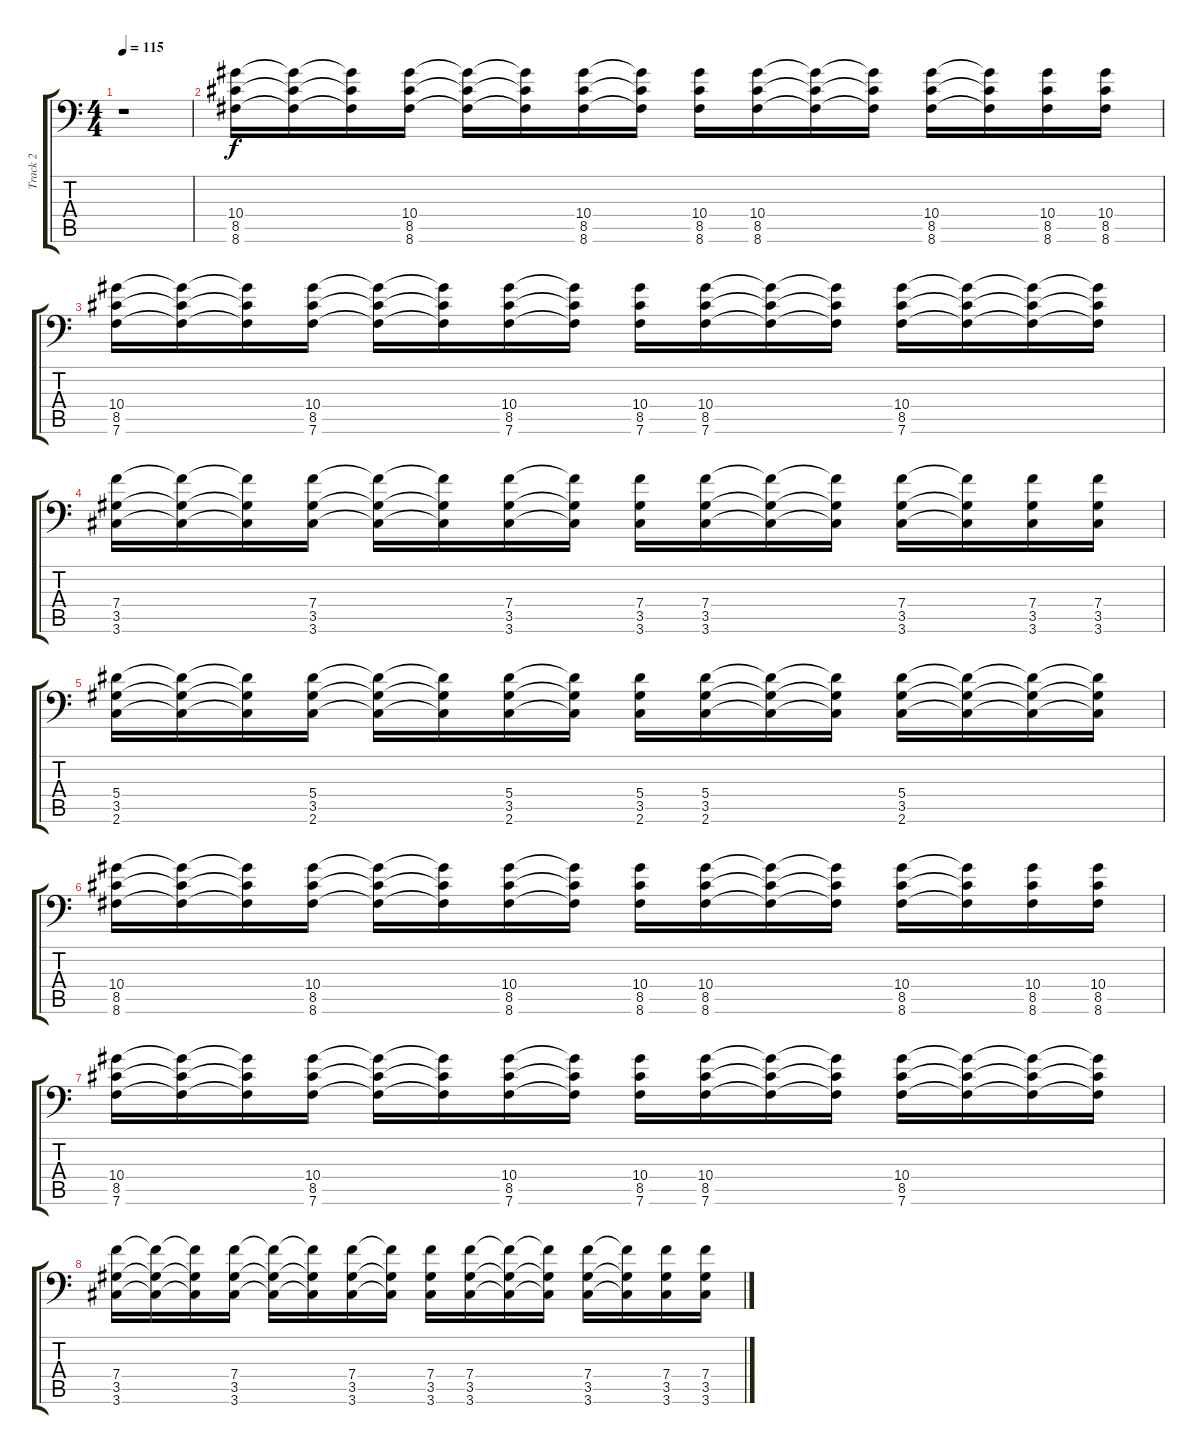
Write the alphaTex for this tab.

\track ("Track 2" "Track 2") {instrument distortionguitar}
\staff {score tabs}
\tuning (C4 G3 Eb3 Bb2 F2 Bb1) {hide}
\ts (4 4)
\tempo 115
\clef f4
\ks c
r.1{dy f} |
(10.4 8.5 8.6).16 (10.4{t} 8.5{t} 8.6{t}).16 (10.4{t} 8.5{t} 8.6{t}).16 (10.4 8.5 8.6).16 (10.4{t} 8.5{t} 8.6{t}).16 (10.4{t} 8.5{t} 8.6{t}).16 (10.4 8.5 8.6).16 (10.4{t} 8.5{t} 8.6{t}).16 (10.4 8.5 8.6).16 (10.4 8.5 8.6).16 (10.4{t} 8.5{t} 8.6{t}).16 (10.4{t} 8.5{t} 8.6{t}).16 (10.4 8.5 8.6).16 (10.4{t} 8.5{t} 8.6{t}).16 (10.4 8.5 8.6).16 (10.4 8.5 8.6).16 |
(10.4 8.5 7.6).16 (10.4{t} 8.5{t} 7.6{t}).16 (10.4{t} 8.5{t} 7.6{t}).16 (10.4 8.5 7.6).16 (10.4{t} 8.5{t} 7.6{t}).16 (10.4{t} 8.5{t} 7.6{t}).16 (10.4 8.5 7.6).16 (10.4{t} 8.5{t} 7.6{t}).16 (10.4 8.5 7.6).16 (10.4 8.5 7.6).16 (10.4{t} 8.5{t} 7.6{t}).16 (10.4{t} 8.5{t} 7.6{t}).16 (10.4 8.5 7.6).16 (10.4{t} 8.5{t} 7.6{t}).16 (10.4{t} 8.5{t} 7.6{t}).16 (10.4{t} 8.5{t} 7.6{t}).16 |
(7.4 3.5 3.6).16 (7.4{t} 3.5{t} 3.6{t}).16 (7.4{t} 3.5{t} 3.6{t}).16 (7.4 3.5 3.6).16 (7.4{t} 3.5{t} 3.6{t}).16 (7.4{t} 3.5{t} 3.6{t}).16 (7.4 3.5 3.6).16 (7.4{t} 3.5{t} 3.6{t}).16 (7.4 3.5 3.6).16 (7.4 3.5 3.6).16 (7.4{t} 3.5{t} 3.6{t}).16 (7.4{t} 3.5{t} 3.6{t}).16 (7.4 3.5 3.6).16 (7.4{t} 3.5{t} 3.6{t}).16 (7.4 3.5 3.6).16 (7.4 3.5 3.6).16 |
(5.4 3.5 2.6).16 (5.4{t} 3.5{t} 2.6{t}).16 (5.4{t} 3.5{t} 2.6{t}).16 (5.4 3.5 2.6).16 (5.4{t} 3.5{t} 2.6{t}).16 (5.4{t} 3.5{t} 2.6{t}).16 (5.4 3.5 2.6).16 (5.4{t} 3.5{t} 2.6{t}).16 (5.4 3.5 2.6).16 (5.4 3.5 2.6).16 (5.4{t} 3.5{t} 2.6{t}).16 (5.4{t} 3.5{t} 2.6{t}).16 (5.4 3.5 2.6).16 (5.4{t} 3.5{t} 2.6{t}).16 (5.4{t} 3.5{t} 2.6{t}).16 (5.4{t} 3.5{t} 2.6{t}).16 |
(10.4 8.5 8.6).16 (10.4{t} 8.5{t} 8.6{t}).16 (10.4{t} 8.5{t} 8.6{t}).16 (10.4 8.5 8.6).16 (10.4{t} 8.5{t} 8.6{t}).16 (10.4{t} 8.5{t} 8.6{t}).16 (10.4 8.5 8.6).16 (10.4{t} 8.5{t} 8.6{t}).16 (10.4 8.5 8.6).16 (10.4 8.5 8.6).16 (10.4{t} 8.5{t} 8.6{t}).16 (10.4{t} 8.5{t} 8.6{t}).16 (10.4 8.5 8.6).16 (10.4{t} 8.5{t} 8.6{t}).16 (10.4 8.5 8.6).16 (10.4 8.5 8.6).16 |
(10.4 8.5 7.6).16 (10.4{t} 8.5{t} 7.6{t}).16 (10.4{t} 8.5{t} 7.6{t}).16 (10.4 8.5 7.6).16 (10.4{t} 8.5{t} 7.6{t}).16 (10.4{t} 8.5{t} 7.6{t}).16 (10.4 8.5 7.6).16 (10.4{t} 8.5{t} 7.6{t}).16 (10.4 8.5 7.6).16 (10.4 8.5 7.6).16 (10.4{t} 8.5{t} 7.6{t}).16 (10.4{t} 8.5{t} 7.6{t}).16 (10.4 8.5 7.6).16 (10.4{t} 8.5{t} 7.6{t}).16 (10.4{t} 8.5{t} 7.6{t}).16 (10.4{t} 8.5{t} 7.6{t}).16 |
(7.4 3.5 3.6).16 (7.4{t} 3.5{t} 3.6{t}).16 (7.4{t} 3.5{t} 3.6{t}).16 (7.4 3.5 3.6).16 (7.4{t} 3.5{t} 3.6{t}).16 (7.4{t} 3.5{t} 3.6{t}).16 (7.4 3.5 3.6).16 (7.4{t} 3.5{t} 3.6{t}).16 (7.4 3.5 3.6).16 (7.4 3.5 3.6).16 (7.4{t} 3.5{t} 3.6{t}).16 (7.4{t} 3.5{t} 3.6{t}).16 (7.4 3.5 3.6).16 (7.4{t} 3.5{t} 3.6{t}).16 (7.4 3.5 3.6).16 (7.4 3.5 3.6).16
